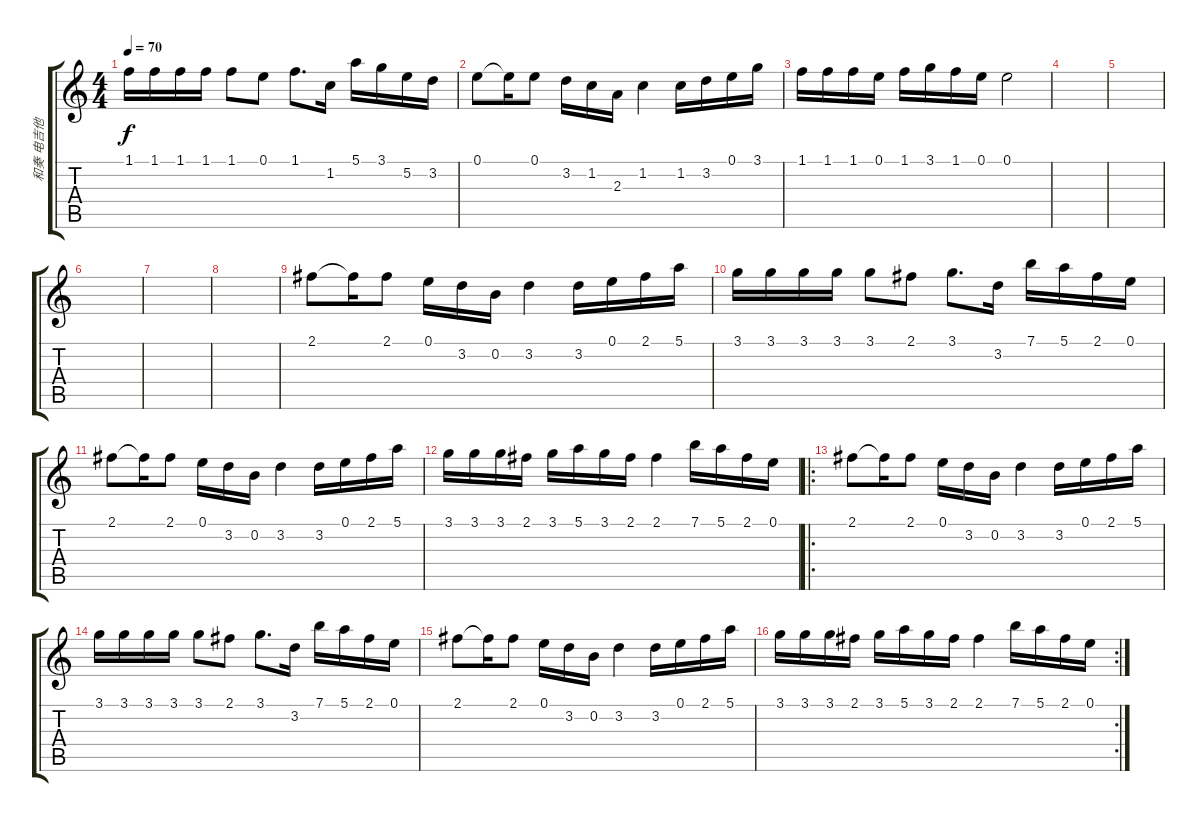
\track ("和奏 电吉他" "和奏 电吉他") {instrument electricguitarmuted}
\staff {score tabs}
\tuning (E4 B3 G3 D3 A2 E2) {hide}
\ts (4 4)
\tempo 70
\clef g2
\ks c
1.1.16{dy f} 1.1.16 1.1.16 1.1.16 1.1.8 0.1.8 1.1.8{d} 1.2.16 5.1.16 3.1.16 5.2.16 3.2.16 |
0.1.8 0.1{t}.16 0.1.8 3.2.16 1.2.16 2.3.16 1.2.4 1.2.16 3.2.16 0.1.16 3.1.16 |
1.1.16 1.1.16 1.1.16 0.1.16 1.1.16 3.1.16 1.1.16 0.1.16 0.1.2 |
|
|
|
|
|
2.1.8 2.1{t}.16 2.1.8 0.1.16 3.2.16 0.2.16 3.2.4 3.2.16 0.1.16 2.1.16 5.1.16 |
3.1.16 3.1.16 3.1.16 3.1.16 3.1.8 2.1.8 3.1.8{d} 3.2.16 7.1.16 5.1.16 2.1.16 0.1.16 |
2.1.8 2.1{t}.16 2.1.8 0.1.16 3.2.16 0.2.16 3.2.4 3.2.16 0.1.16 2.1.16 5.1.16 |
3.1.16 3.1.16 3.1.16 2.1.16 3.1.16 5.1.16 3.1.16 2.1.16 2.1.4 7.1.16 5.1.16 2.1.16 0.1.16 |
\ro
2.1.8 2.1{t}.16 2.1.8 0.1.16 3.2.16 0.2.16 3.2.4 3.2.16 0.1.16 2.1.16 5.1.16 |
3.1.16 3.1.16 3.1.16 3.1.16 3.1.8 2.1.8 3.1.8{d} 3.2.16 7.1.16 5.1.16 2.1.16 0.1.16 |
2.1.8 2.1{t}.16 2.1.8 0.1.16 3.2.16 0.2.16 3.2.4 3.2.16 0.1.16 2.1.16 5.1.16 |
\rc 2
3.1.16 3.1.16 3.1.16 2.1.16 3.1.16 5.1.16 3.1.16 2.1.16 2.1.4 7.1.16 5.1.16 2.1.16 0.1.16
